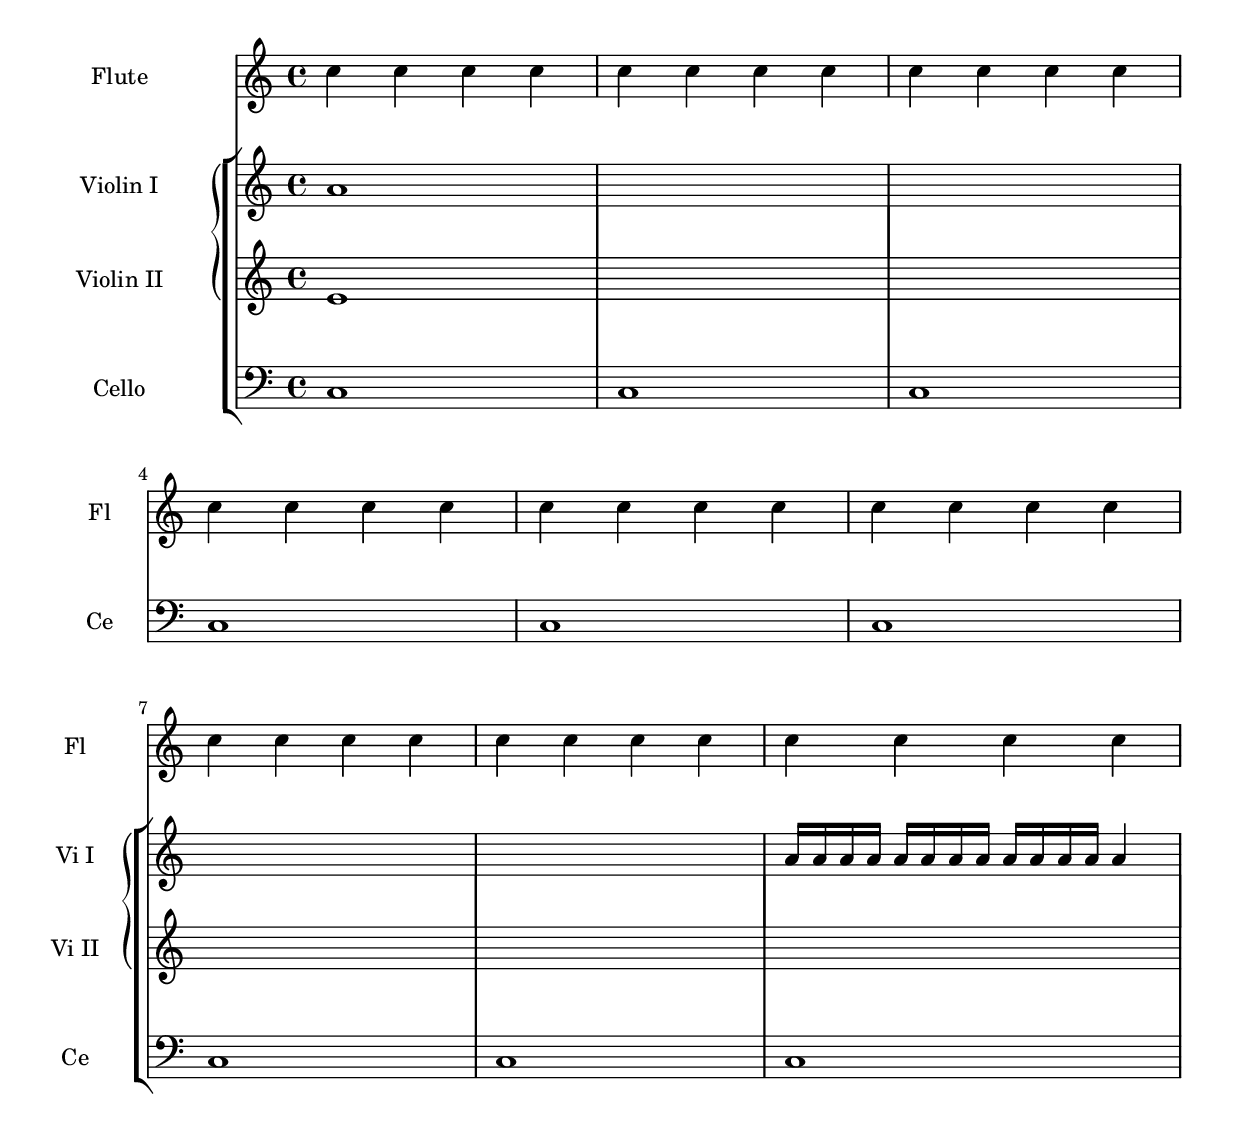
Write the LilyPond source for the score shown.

%% DO NOT EDIT this file manually; it is automatically
%% generated from LSR http://lsr.di.unimi.it
%% Make any changes in LSR itself, or in Documentation/snippets/new/ ,
%% and then run scripts/auxiliar/makelsr.py
%%
%% This file is in the public domain.
\version "2.23.2"

\header {
  lsrtags = "contexts-and-engravers"

  texidoc = "
In orchestral scores sometimes single or groups of instruments are
silent for a while and their staves can be removed for that time (with
@code{\\removeEmptyStaves}).

When they play again it is often preferred to show the staves of
@emph{all instruments of such a group}.  This can be done adding the
@code{Keep_alive_together_engraver} in the grouper (e.g., a GrandStaff
or a StaffGroup).

In the example the violins are silent in the 2nd system and in the 3rd
system. Only the first violin plays the last measure but the staff of
the second violin is also displayed.

"
  doctitle = "Displaying a whole GrandStaff system if only one of its staves is alive"
} % begin verbatim

\score {
  <<
    \new StaffGroup = "StaffGroup_woodwinds"
    <<
      \new Staff = "Staff_flute" \with {
        instrumentName = "Flute"
        shortInstrumentName = "Fl"
      }
      \relative c' {
        \repeat unfold 3 { c'4 c c c | c c c c | c c c c | \break }
      }
    >>
    \new StaffGroup = "StaffGroup_Strings"
    <<
      \new GrandStaff = "GrandStaff_violins"
      <<
        \new Staff = "StaffViolinI" \with {
          instrumentName = "Violin I"
          shortInstrumentName = "Vi I"
        }
        \relative c'' {
          a1 \repeat unfold 7 { s1 } \repeat unfold 12 a16  a4
        }
        \new Staff = "StaffViolinII" \with {
          instrumentName = "Violin II"
          shortInstrumentName = "Vi II"
        }
        \relative c' { e1 \repeat unfold 8 { s1 } }
      >>
      \new Staff = "Staff_cello" \with {
        instrumentName = "Cello"
        shortInstrumentName = "Ce"
      }
      \relative c { \clef bass \repeat unfold 9 { c1 }}
    >>
  >>
}
\layout {
  indent = 3.0\cm
  short-indent = 1.5\cm
  \context {
    \GrandStaff
    \consists Keep_alive_together_engraver
  }
  \context {
    \Staff
    \RemoveEmptyStaves
  }
}
